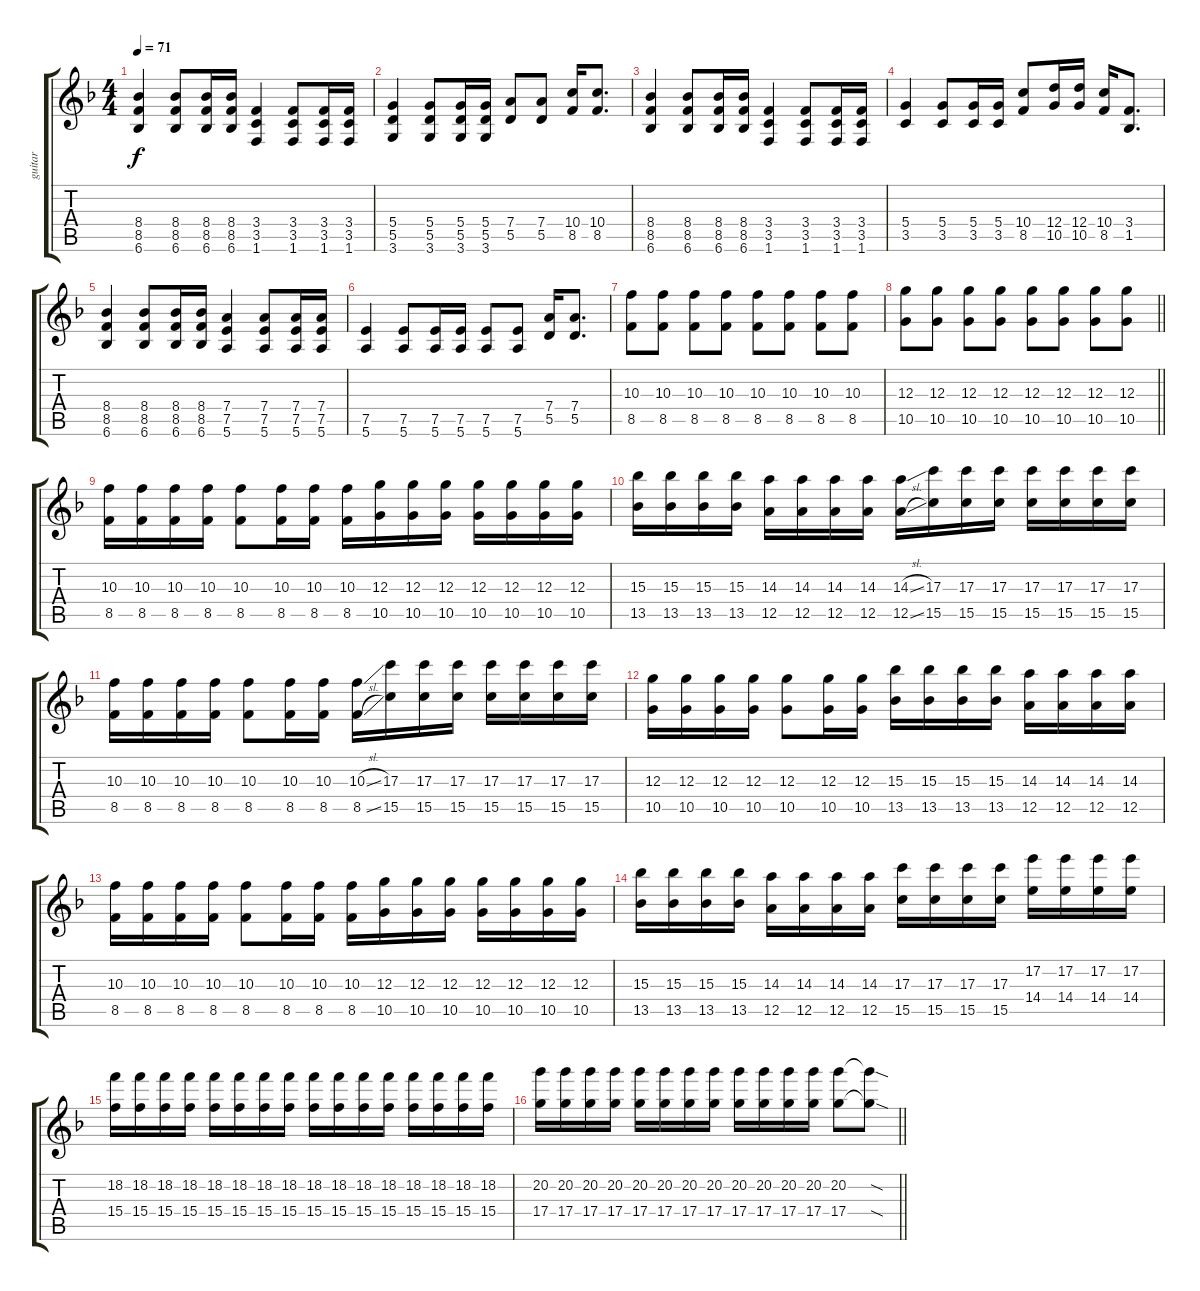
\track ("guitar" "guitar") {instrument distortionguitar}
\staff {score tabs}
\tuning (E4 B3 G3 D3 A2 E2) {hide}
\ts (4 4)
\tempo 71
\clef g2
\ks f
(8.4 8.5 6.6).4{dy f} (8.4 8.5 6.6).8 (8.4 8.5 6.6).16 (8.4 8.5 6.6).16 (3.4 3.5 1.6).4 (3.4 3.5 1.6).8 (3.4 3.5 1.6).16 (3.4 3.5 1.6).16 |
(5.4 5.5 3.6).4 (5.4 5.5 3.6).8 (5.4 5.5 3.6).16 (5.4 5.5 3.6).16 (7.4 5.5).8 (7.4 5.5).8 (10.4 8.5).16 (10.4 8.5).8{d} |
(8.4 8.5 6.6).4 (8.4 8.5 6.6).8 (8.4 8.5 6.6).16 (8.4 8.5 6.6).16 (3.4 3.5 1.6).4 (3.4 3.5 1.6).8 (3.4 3.5 1.6).16 (3.4 3.5 1.6).16 |
(5.4 3.5).4 (5.4 3.5).8 (5.4 3.5).16 (5.4 3.5).16 (10.4 8.5).8 (12.4 10.5).16 (12.4 10.5).16 (10.4 8.5).16 (3.4 1.5).8{d} |
(8.4 8.5 6.6).4 (8.4 8.5 6.6).8 (8.4 8.5 6.6).16 (8.4 8.5 6.6).16 (7.4 7.5 5.6).4 (7.4 7.5 5.6).8 (7.4 7.5 5.6).16 (7.4 7.5 5.6).16 |
(7.5 5.6).4 (7.5 5.6).8 (7.5 5.6).16 (7.5 5.6).16 (7.5 5.6).8 (7.5 5.6).8 (7.4 5.5).16 (7.4 5.5).8{d} |
(10.3 8.5).8 (10.3 8.5).8 (10.3 8.5).8 (10.3 8.5).8 (10.3 8.5).8 (10.3 8.5).8 (10.3 8.5).8 (10.3 8.5).8 |
\barLineRight lightlight
(12.3 10.5).8 (12.3 10.5).8 (12.3 10.5).8 (12.3 10.5).8 (12.3 10.5).8 (12.3 10.5).8 (12.3 10.5).8 (12.3 10.5).8 |
(10.3 8.5).16 (10.3 8.5).16 (10.3 8.5).16 (10.3 8.5).16 (10.3 8.5).8 (10.3 8.5).16 (10.3 8.5).16 (10.3 8.5).16 (12.3 10.5).16 (12.3 10.5).16 (12.3 10.5).16 (12.3 10.5).16 (12.3 10.5).16 (12.3 10.5).16 (12.3 10.5).16 |
(15.3 13.5).16 (15.3 13.5).16 (15.3 13.5).16 (15.3 13.5).16 (14.3 12.5).16 (14.3 12.5).16 (14.3 12.5).16 (14.3 12.5).16 (14.3{sl} 12.5{sl}).16 (17.3 15.5).16 (17.3 15.5).16 (17.3 15.5).16 (17.3 15.5).16 (17.3 15.5).16 (17.3 15.5).16 (17.3 15.5).16 |
(10.3 8.5).16 (10.3 8.5).16 (10.3 8.5).16 (10.3 8.5).16 (10.3 8.5).8 (10.3 8.5).16 (10.3 8.5).16 (10.3{sl} 8.5{sl}).16 (17.3 15.5).16 (17.3 15.5).16 (17.3 15.5).16 (17.3 15.5).16 (17.3 15.5).16 (17.3 15.5).16 (17.3 15.5).16 |
(12.3 10.5).16 (12.3 10.5).16 (12.3 10.5).16 (12.3 10.5).16 (12.3 10.5).8 (12.3 10.5).16 (12.3 10.5).16 (15.3 13.5).16 (15.3 13.5).16 (15.3 13.5).16 (15.3 13.5).16 (14.3 12.5).16 (14.3 12.5).16 (14.3 12.5).16 (14.3 12.5).16 |
(10.3 8.5).16 (10.3 8.5).16 (10.3 8.5).16 (10.3 8.5).16 (10.3 8.5).8 (10.3 8.5).16 (10.3 8.5).16 (10.3 8.5).16 (12.3 10.5).16 (12.3 10.5).16 (12.3 10.5).16 (12.3 10.5).16 (12.3 10.5).16 (12.3 10.5).16 (12.3 10.5).16 |
(15.3 13.5).16 (15.3 13.5).16 (15.3 13.5).16 (15.3 13.5).16 (14.3 12.5).16 (14.3 12.5).16 (14.3 12.5).16 (14.3 12.5).16 (17.3 15.5).16 (17.3 15.5).16 (17.3 15.5).16 (17.3 15.5).16 (17.2 14.4).16 (17.2 14.4).16 (17.2 14.4).16 (17.2 14.4).16 |
(18.2 15.4).16 (18.2 15.4).16 (18.2 15.4).16 (18.2 15.4).16 (18.2 15.4).16 (18.2 15.4).16 (18.2 15.4).16 (18.2 15.4).16 (18.2 15.4).16 (18.2 15.4).16 (18.2 15.4).16 (18.2 15.4).16 (18.2 15.4).16 (18.2 15.4).16 (18.2 15.4).16 (18.2 15.4).16 |
\barLineRight lightlight
(20.2 17.4).16 (20.2 17.4).16 (20.2 17.4).16 (20.2 17.4).16 (20.2 17.4).16 (20.2 17.4).16 (20.2 17.4).16 (20.2 17.4).16 (20.2 17.4).16 (20.2 17.4).16 (20.2 17.4).16 (20.2 17.4).16 (20.2 17.4).8 (20.2{sod t} 17.4{sod t}).8
